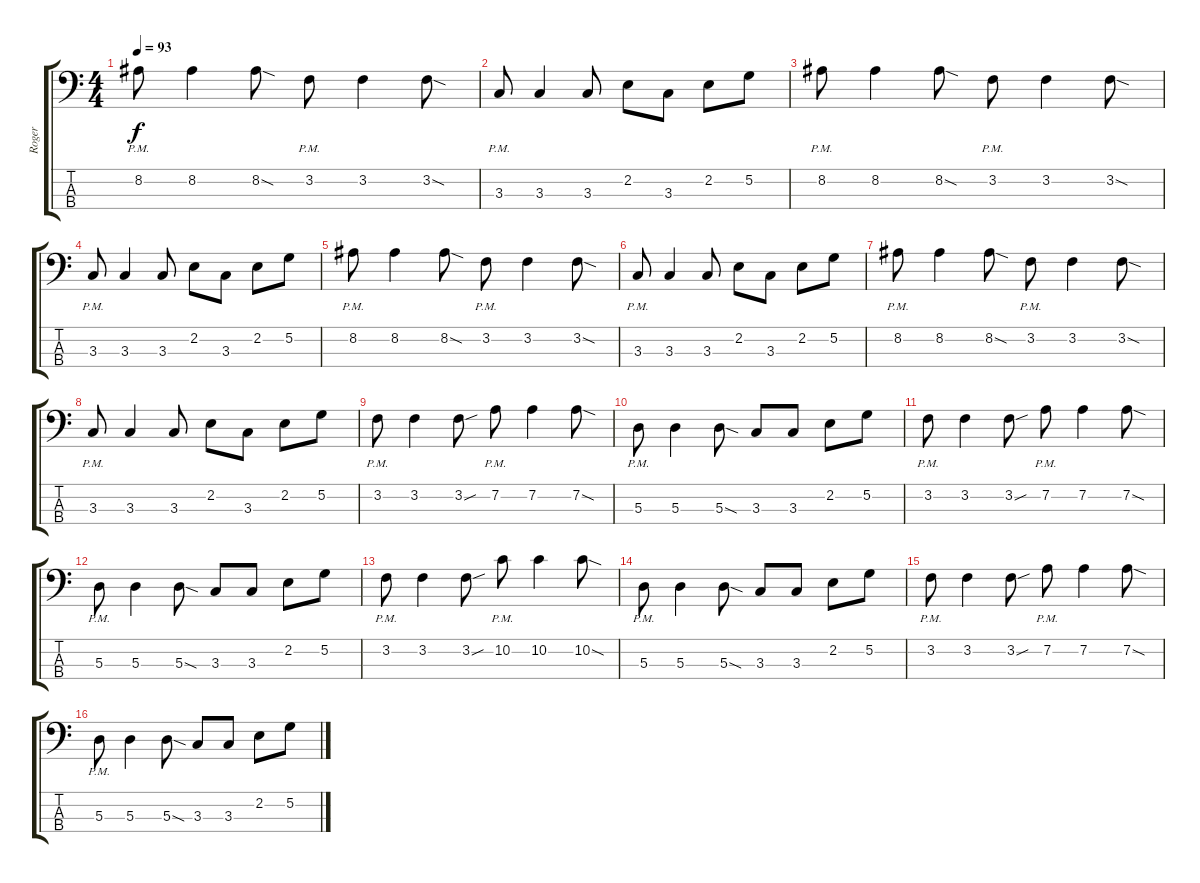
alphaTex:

\track ("Roger" "Roger") {instrument electricbassfinger}
\staff {score tabs}
\tuning (G2 D2 A1 E1) {hide}
\ts (4 4)
\tempo 93
\clef f4
\ks c
8.2{pm}.8{dy f} 8.2.4 8.2{sod}.8 3.2{pm}.8 3.2.4 3.2{sod}.8 |
3.3{pm}.8 3.3.4 3.3.8 2.2.8 3.3.8 2.2.8 5.2.8 |
8.2{pm}.8 8.2.4 8.2{sod}.8 3.2{pm}.8 3.2.4 3.2{sod}.8 |
3.3{pm}.8 3.3.4 3.3.8 2.2.8 3.3.8 2.2.8 5.2.8 |
8.2{pm}.8 8.2.4 8.2{sod}.8 3.2{pm}.8 3.2.4 3.2{sod}.8 |
3.3{pm}.8 3.3.4 3.3.8 2.2.8 3.3.8 2.2.8 5.2.8 |
8.2{pm}.8 8.2.4 8.2{sod}.8 3.2{pm}.8 3.2.4 3.2{sod}.8 |
3.3{pm}.8 3.3.4 3.3.8 2.2.8 3.3.8 2.2.8 5.2.8 |
3.2{pm}.8 3.2.4 3.2{sou}.8 7.2{pm}.8 7.2.4 7.2{sod}.8 |
5.3{pm}.8 5.3.4 5.3{sod}.8 3.3.8 3.3.8 2.2.8 5.2.8 |
3.2{pm}.8 3.2.4 3.2{sou}.8 7.2{pm}.8 7.2.4 7.2{sod}.8 |
5.3{pm}.8 5.3.4 5.3{sod}.8 3.3.8 3.3.8 2.2.8 5.2.8 |
3.2{pm}.8 3.2.4 3.2{sou}.8 10.2{pm}.8 10.2.4 10.2{sod}.8 |
5.3{pm}.8 5.3.4 5.3{sod}.8 3.3.8 3.3.8 2.2.8 5.2.8 |
3.2{pm}.8 3.2.4 3.2{sou}.8 7.2{pm}.8 7.2.4 7.2{sod}.8 |
5.3{pm}.8 5.3.4 5.3{sod}.8 3.3.8 3.3.8 2.2.8 5.2.8
